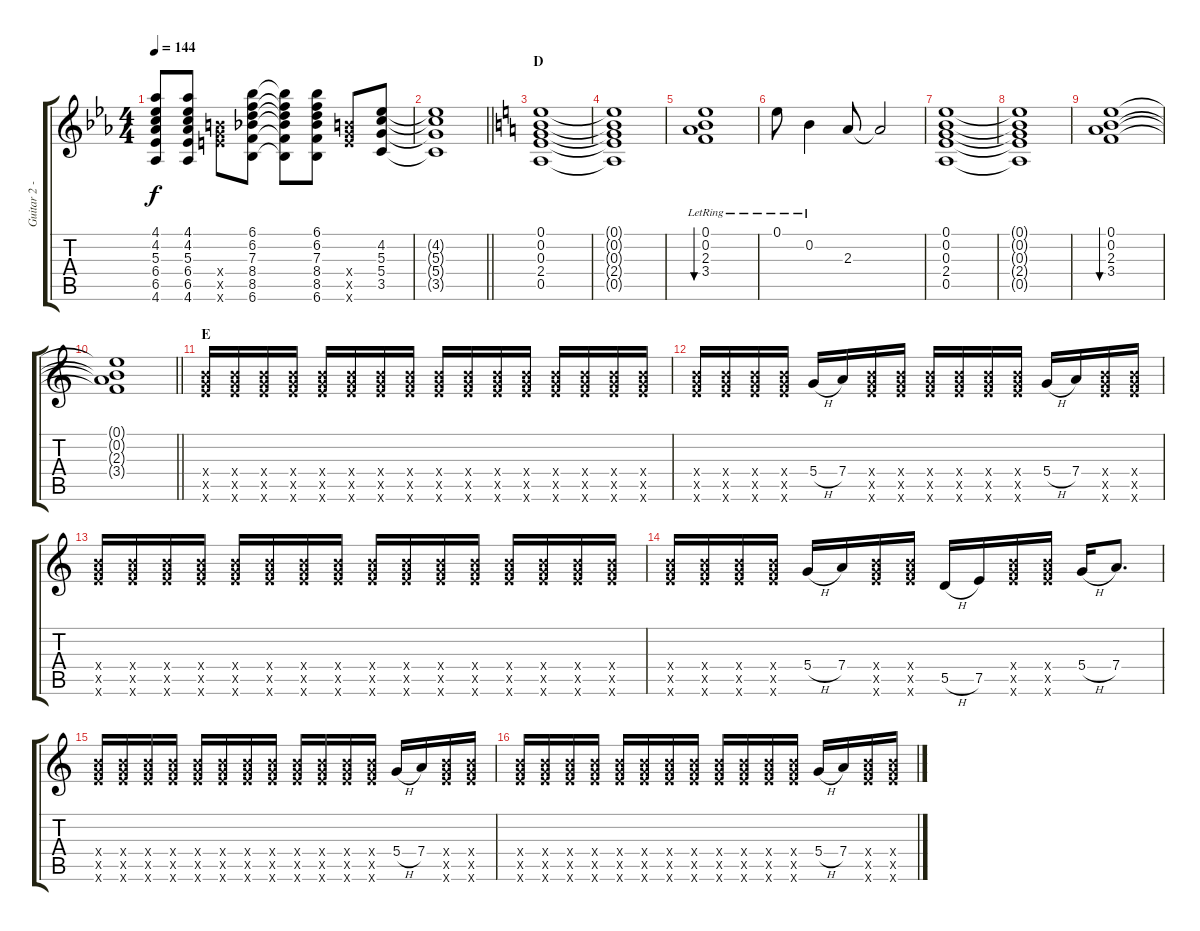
\track ("Guitar 2 - Shinji" "Guitar 2 -") {instrument distortionguitar}
\staff {score tabs}
\tuning (E4 B3 G3 D3 A2 E2) {hide}
\ts (4 4)
\tempo 144
\clef g2
\ks eb
(4.1 4.2 5.3 6.4 6.5 4.6).8{dy f} (4.1 4.2 5.3 6.4 6.5 4.6).8 (9.4{x} 10.5{x} 12.6{x}).8 (6.1 6.2 7.3 8.4 8.5 6.6).8 (6.1{t} 6.2{t} 7.3{t} 8.4{t} 8.5{t} 6.6{t}).8 (6.1 6.2 7.3 8.4 8.5 6.6).8 (9.4{x} 10.5{x} 12.6{x}).8 (4.2 5.3 5.4 3.5).8 |
\barLineRight lightlight
(4.2{t} 5.3{t} 5.4{t} 3.5{t}).1 |
\section ("" "D")
\ks c
(0.1 0.2 0.3 2.4 0.5).1 |
(0.1{t} 0.2{t} 0.3{t} 2.4{t} 0.5{t}).1 |
(0.1{lr} 0.2{lr} 2.3{lr} 3.4{lr}).1{bu 480} |
0.1{lr}.8 0.2{lr}.4 2.3.8 2.3{t}.2 |
(0.1 0.2 0.3 2.4 0.5).1 |
(0.1{t} 0.2{t} 0.3{t} 2.4{t} 0.5{t}).1 |
(0.1 0.2 2.3 3.4).1{bu 480} |
\barLineRight lightlight
(0.1{t} 0.2{t} 2.3{t} 3.4{t}).1 |
\section ("" "E")
(9.4{x} 10.5{x} 12.6{x}).16{volume 10} (9.4{x} 10.5{x} 12.6{x}).16 (9.4{x} 10.5{x} 12.6{x}).16 (9.4{x} 10.5{x} 12.6{x}).16 (9.4{x} 10.5{x} 12.6{x}).16 (9.4{x} 10.5{x} 12.6{x}).16 (9.4{x} 10.5{x} 12.6{x}).16 (9.4{x} 10.5{x} 12.6{x}).16 (9.4{x} 10.5{x} 12.6{x}).16 (9.4{x} 10.5{x} 12.6{x}).16 (9.4{x} 10.5{x} 12.6{x}).16 (9.4{x} 10.5{x} 12.6{x}).16 (9.4{x} 10.5{x} 12.6{x}).16 (9.4{x} 10.5{x} 12.6{x}).16 (9.4{x} 10.5{x} 12.6{x}).16 (9.4{x} 10.5{x} 12.6{x}).16 |
(9.4{x} 10.5{x} 12.6{x}).16 (9.4{x} 10.5{x} 12.6{x}).16 (9.4{x} 10.5{x} 12.6{x}).16 (9.4{x} 10.5{x} 12.6{x}).16 5.4{h}.16 7.4.16 (9.4{x} 10.5{x} 12.6{x}).16 (9.4{x} 10.5{x} 12.6{x}).16 (9.4{x} 10.5{x} 12.6{x}).16 (9.4{x} 10.5{x} 12.6{x}).16 (9.4{x} 10.5{x} 12.6{x}).16 (9.4{x} 10.5{x} 12.6{x}).16 5.4{h}.16 7.4.16 (9.4{x} 10.5{x} 12.6{x}).16 (9.4{x} 10.5{x} 12.6{x}).16 |
(9.4{x} 10.5{x} 12.6{x}).16 (9.4{x} 10.5{x} 12.6{x}).16 (9.4{x} 10.5{x} 12.6{x}).16 (9.4{x} 10.5{x} 12.6{x}).16 (9.4{x} 10.5{x} 12.6{x}).16 (9.4{x} 10.5{x} 12.6{x}).16 (9.4{x} 10.5{x} 12.6{x}).16 (9.4{x} 10.5{x} 12.6{x}).16 (9.4{x} 10.5{x} 12.6{x}).16 (9.4{x} 10.5{x} 12.6{x}).16 (9.4{x} 10.5{x} 12.6{x}).16 (9.4{x} 10.5{x} 12.6{x}).16 (9.4{x} 10.5{x} 12.6{x}).16 (9.4{x} 10.5{x} 12.6{x}).16 (9.4{x} 10.5{x} 12.6{x}).16 (9.4{x} 10.5{x} 12.6{x}).16 |
(9.4{x} 10.5{x} 12.6{x}).16 (9.4{x} 10.5{x} 12.6{x}).16 (9.4{x} 10.5{x} 12.6{x}).16 (9.4{x} 10.5{x} 12.6{x}).16 5.4{h}.16 7.4.16 (9.4{x} 10.5{x} 12.6{x}).16 (9.4{x} 10.5{x} 12.6{x}).16 5.5{h}.16 7.5.16 (9.4{x} 10.5{x} 12.6{x}).16 (9.4{x} 10.5{x} 12.6{x}).16 5.4{h}.16 7.4.8{d} |
(9.4{x} 10.5{x} 12.6{x}).16 (9.4{x} 10.5{x} 12.6{x}).16 (9.4{x} 10.5{x} 12.6{x}).16 (9.4{x} 10.5{x} 12.6{x}).16 (9.4{x} 10.5{x} 12.6{x}).16 (9.4{x} 10.5{x} 12.6{x}).16 (9.4{x} 10.5{x} 12.6{x}).16 (9.4{x} 10.5{x} 12.6{x}).16 (9.4{x} 10.5{x} 12.6{x}).16 (9.4{x} 10.5{x} 12.6{x}).16 (9.4{x} 10.5{x} 12.6{x}).16 (9.4{x} 10.5{x} 12.6{x}).16 5.4{h}.16 7.4.16 (9.4{x} 10.5{x} 12.6{x}).16 (9.4{x} 10.5{x} 12.6{x}).16 |
(9.4{x} 10.5{x} 12.6{x}).16 (9.4{x} 10.5{x} 12.6{x}).16 (9.4{x} 10.5{x} 12.6{x}).16 (9.4{x} 10.5{x} 12.6{x}).16 (9.4{x} 10.5{x} 12.6{x}).16 (9.4{x} 10.5{x} 12.6{x}).16 (9.4{x} 10.5{x} 12.6{x}).16 (9.4{x} 10.5{x} 12.6{x}).16 (9.4{x} 10.5{x} 12.6{x}).16 (9.4{x} 10.5{x} 12.6{x}).16 (9.4{x} 10.5{x} 12.6{x}).16 (9.4{x} 10.5{x} 12.6{x}).16 5.4{h}.16 7.4.16 (9.4{x} 10.5{x} 12.6{x}).16 (9.4{x} 10.5{x} 12.6{x}).16
